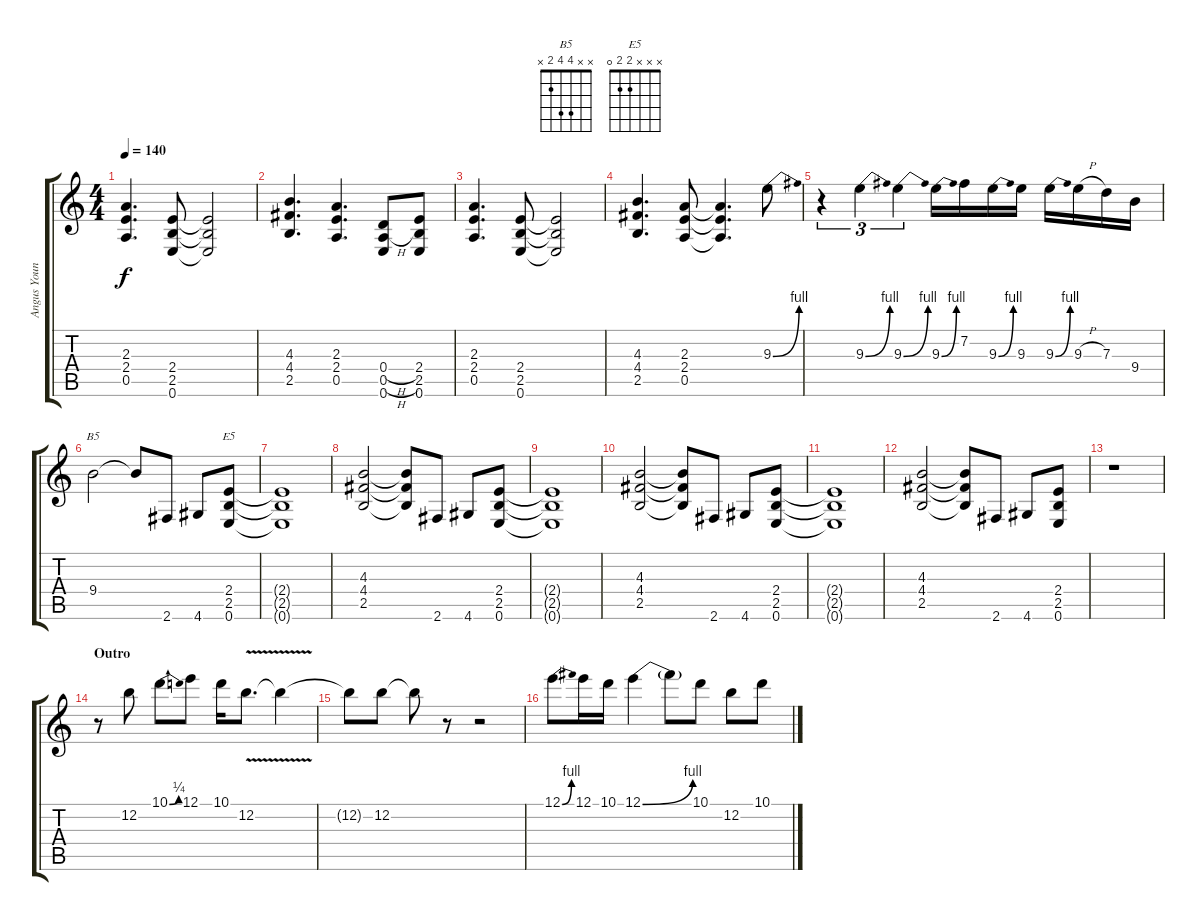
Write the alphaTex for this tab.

\track ("Angus Young - Lead Guitar" "Angus Youn") {instrument distortionguitar}
\staff {score tabs}
\tuning (E4 B3 G3 D3 A2 E2) {hide}
\chord ("B5" x x 4 4 2 x)
\chord ("E5" x x x 2 2 0)
\ts (4 4)
\tempo 140
\clef g2
\ks c
(2.3 2.4 0.5).4{d dy f} (2.4 2.5 0.6).8 (2.4{t} 2.5{t} 0.6{t}).2 |
(4.3 4.4 2.5).4{d} (2.3 2.4 0.5).4{d} (0.4{h} 0.5{h} 0.6).8 (2.4 2.5 0.6).8 |
(2.3 2.4 0.5).4{d} (2.4 2.5 0.6).8 (2.4{t} 2.5{t} 0.6{t}).2 |
(4.3 4.4 2.5).4{d} (2.3 2.4 0.5).8 (2.3{t} 2.4{t} 0.5{t}).4{d} 9.3{be (bend 0 0 60 4)}.8 |
r.4{tu (3 2)} 9.3{be (bend 0 0 60 4)}.4{tu (3 2)} 9.3{be (bend 0 0 60 4)}.4{tu (3 2)} 9.3{be (bend 0 0 60 4)}.16 7.2.16 9.3{be (bend 0 0 60 4)}.16 9.3.16 9.3{be (bend 0 0 60 4)}.16 9.3{h}.16 7.3.16 9.4.16 |
9.4.2{ch "B5"} 9.4{t}.8 2.6.8 4.6.8 (2.4 2.5 0.6).8{ch "E5"} |
(2.4{t} 2.5{t} 0.6{t}).1 |
(4.3 4.4 2.5).2 (4.3{t} 4.4{t} 2.5{t}).8 2.6.8 4.6.8 (2.4 2.5 0.6).8 |
(2.4{t} 2.5{t} 0.6{t}).1 |
(4.3 4.4 2.5).2 (4.3{t} 4.4{t} 2.5{t}).8 2.6.8 4.6.8 (2.4 2.5 0.6).8 |
(2.4{t} 2.5{t} 0.6{t}).1 |
(4.3 4.4 2.5).2 (4.3{t} 4.4{t} 2.5{t}).8 2.6.8 4.6.8 (2.4 2.5 0.6).8 |
r.1 |
\section ("" "Outro")
r.8 12.2.8 10.1{be (bend 0 0 60 1)}.8 12.1.8 10.1.16 12.2{v}.8{d} 12.2{t}.4 |
12.2{t}.8 12.2.8 12.2{t}.8 r.8 r.2 |
12.1{be (bend 0 0 60 4)}.8 12.1.16 10.1.16 12.1{be (bend 0 0 60 4)}.4 12.1{t}.8 10.1.8 12.2.8 10.1{ss}.8
